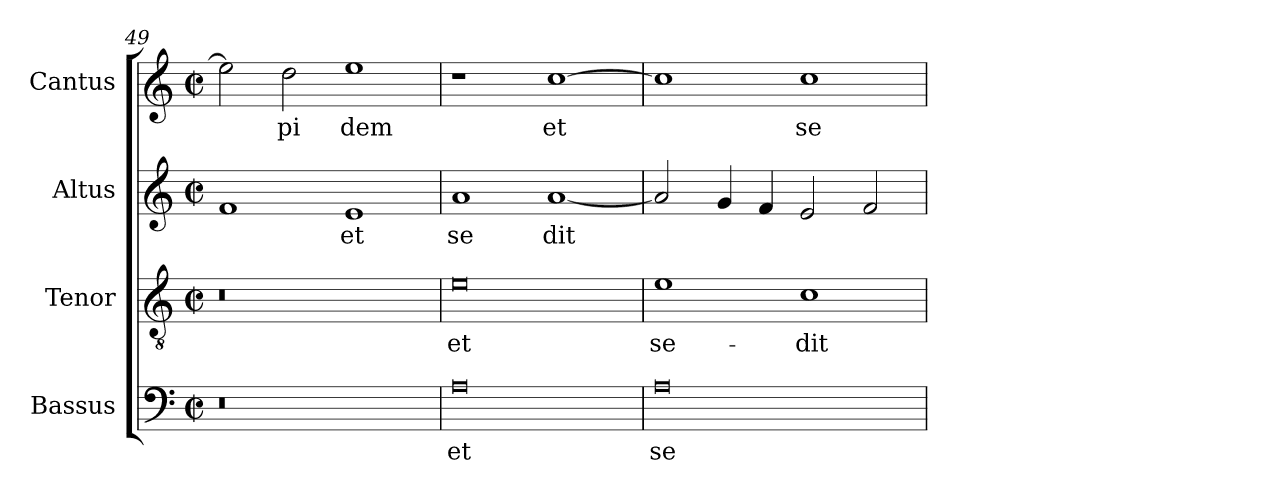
**kern	**text	**kern	**text	**kern	**text	**kern	**text
*part4	*part4	*part3	*part3	*part2	*part2	*part1	*part1
*staff4	*staff4	*staff3	*staff3	*staff2	*staff2	*staff1	*staff1
*I"Bassus	*	*I"Tenor	*	*I"Altus	*	*I"Cantus	*
*clefF4	*	*clefGv2	*	*clefG2	*	*clefG2	*
*k[]	*	*k[]	*	*k[]	*	*k[]	*
*C:	*	*C:	*	*C:	*	*C:	*
*M2/2	*	*M2/2	*	*M2/2	*	*M2/2	*
*met(c|)	*	*met(c|)	*	*met(c|)	*	*met(c|)	*
=49	=49	=49	=49	=49	=49	=49	=49
!	!	!	!	!	!LO:LY:b:cj	!	!LO:LY:b:cj
0r	.	0r	.	1f	.	2ee\]	.
!	!	!	!	!	!	!	!LO:LY:b:cj
.	.	.	.	.	.	2dd\	pi
!	!	!	!	!	!LO:LY:b:cj	!	!LO:LY:b:cj
.	.	.	.	1e	et	1ee	dem
=50	=50	=50	=50	=50	=50	=50	=50
!	!LO:LY:b:cj	!	!LO:LY:b:cj	!	!LO:LY:b:cj	!	!
0A	et	0e	et	1a	se	1r	.
!	!	!	!	!	!LO:LY:b:cj	!	!LO:LY:b:cj
.	.	.	.	[<1a	dit	[>1cc	et
=51	=51	=51	=51	=51	=51	=51	=51
!	!LO:LY:b:cj	!	!LO:LY:b:cj	!	!LO:LY:b:cj	!	!LO:LY:b:cj
0A	se	1e	se-	2a/]	.	1cc]	.
!	!	!	!	!	!LO:LY:b:cj	!	!
.	.	.	.	4g/	.	.	.
!	!	!	!	!	!LO:LY:b:cj	!	!
.	.	.	.	4f/	.	.	.
!	!	!	!LO:LY:b:cj	!	!LO:LY:b:cj	!	!LO:LY:b:cj
.	.	1c	-dit	2e/	.	1cc	se
!	!	!	!	!	!LO:LY:b:cj	!	!
.	.	.	.	2f/	.	.	.
=	=	=	=	=	=	=	=
*-	*-	*-	*-	*-	*-	*-	*-
